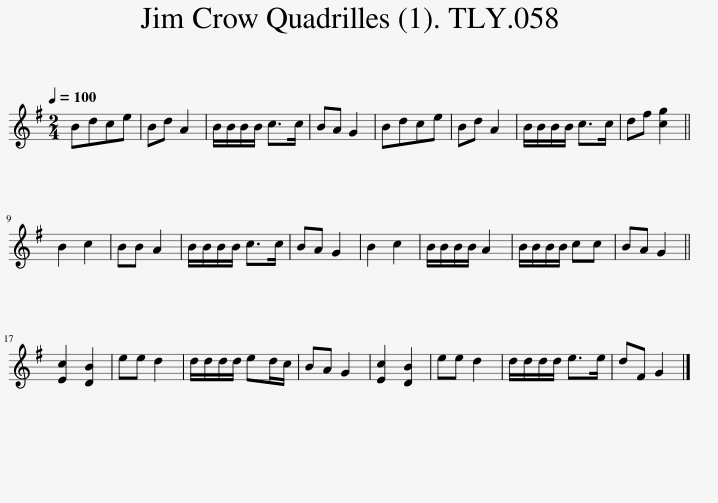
X:1
L:1/8
Q:1/4=100
M:2/4
I:linebreak $
K:G
V:1 treble
V:1
 Bdce | Bd A2 | B/B/B/B/ c>c | BA G2 | Bdce | %5
 Bd A2 | B/B/B/B/ c>c | df [cg]2 ||$ B2 c2 | BB A2 | %10
 B/B/B/B/ c>c | BA G2 | B2 c2 | B/B/B/B/ A2 | B/B/B/B/ cc | %15
 BA G2 ||$ [Ec]2 [DB]2 | ee d2 | d/d/d/d/ ed/c/ | BA G2 | %20
 [Ec]2 [DB]2 | ee d2 | d/d/d/d/ e>e | dF G2 |] %24
